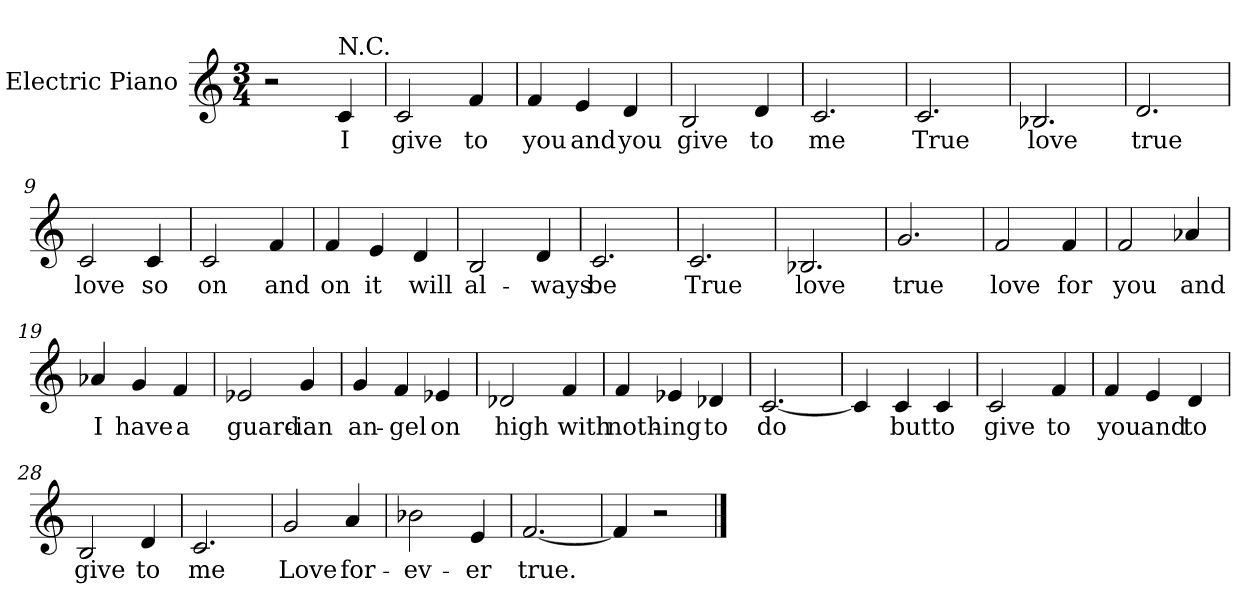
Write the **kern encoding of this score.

**kern	**text
*part1	*part1
*staff1	*staff1
*I"Electric Piano	*
*I'E.Pno	*
*clefG2	*
*k[]	*
*C:	*
*M3/4	*
=1	=1
2r	.
!LO:TX:a:t=N.C.	!
4c/	I
=2	=2
2c/	give
4f/	to
=3	=3
4f/	you
4e/	and
4d/	you
=4	=4
2B/	give
4d/	to
=5	=5
2.c/	me
=6	=6
2.c/	True
=7	=7
2.B-X/	love
=8	=8
2.d/	true
=9	=9
2c/	love
4c/	so
!!LO:LB:g=z
=10	=10
2c/	on
4f/	and
=11	=11
4f/	on
4e/	it
4d/	will
=12	=12
2B/	al-
4d/	-ways
=13	=13
2.c/	be
=14	=14
2.c/	True
=15	=15
2.B-X/	love
=16	=16
2.g/	true
=17	=17
2f/	love
4f/	for
=18	=18
2f/	you
4a-X/	and
!!LO:LB:g=z
=19	=19
4a-X/	I
4g/	have
4f/	a
=20	=20
2e-X/	guard-
4g/	-ian
=21	=21
4g/	an-
4f/	-gel
4e-X/	on
=22	=22
2d-X/	high
4f/	with
=23	=23
4f/	noth-
4e-X/	-ing
4d-X/	to
=24	=24
[2.c/	do
=25	=25
4c/]	.
4c/	but
4c/	to
!!LO:LB:g=z
=26	=26
2c/	give
4f/	to
=27	=27
4f/	you
4e/	and
4d/	to
=28	=28
2B/	give
4d/	to
=29	=29
2.c/	me
=30	=30
2g/	Love
4a/	for-
=31	=31
2b-X\	-ev-
4e/	-er
=32	=32
[2.f/	true.
=33	=33
4f/]	.
2r	.
==	==
*-	*-
